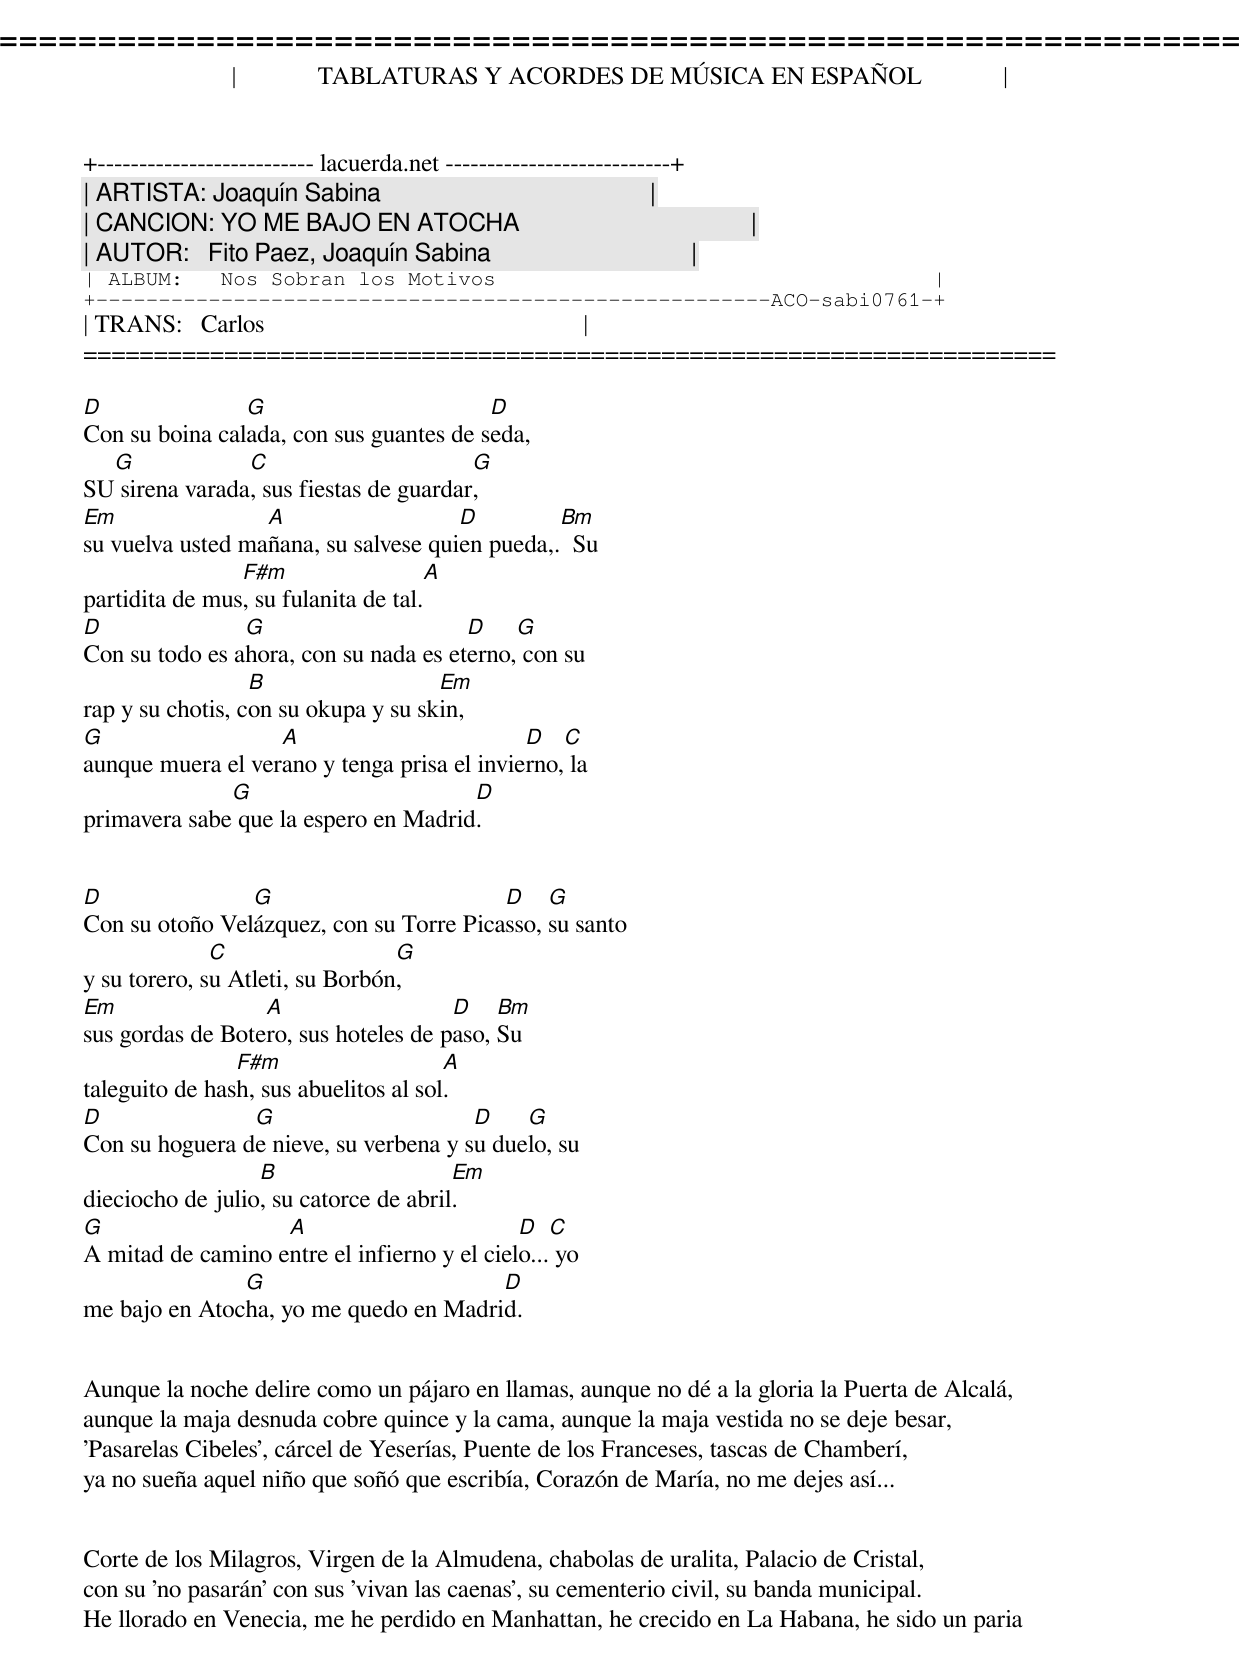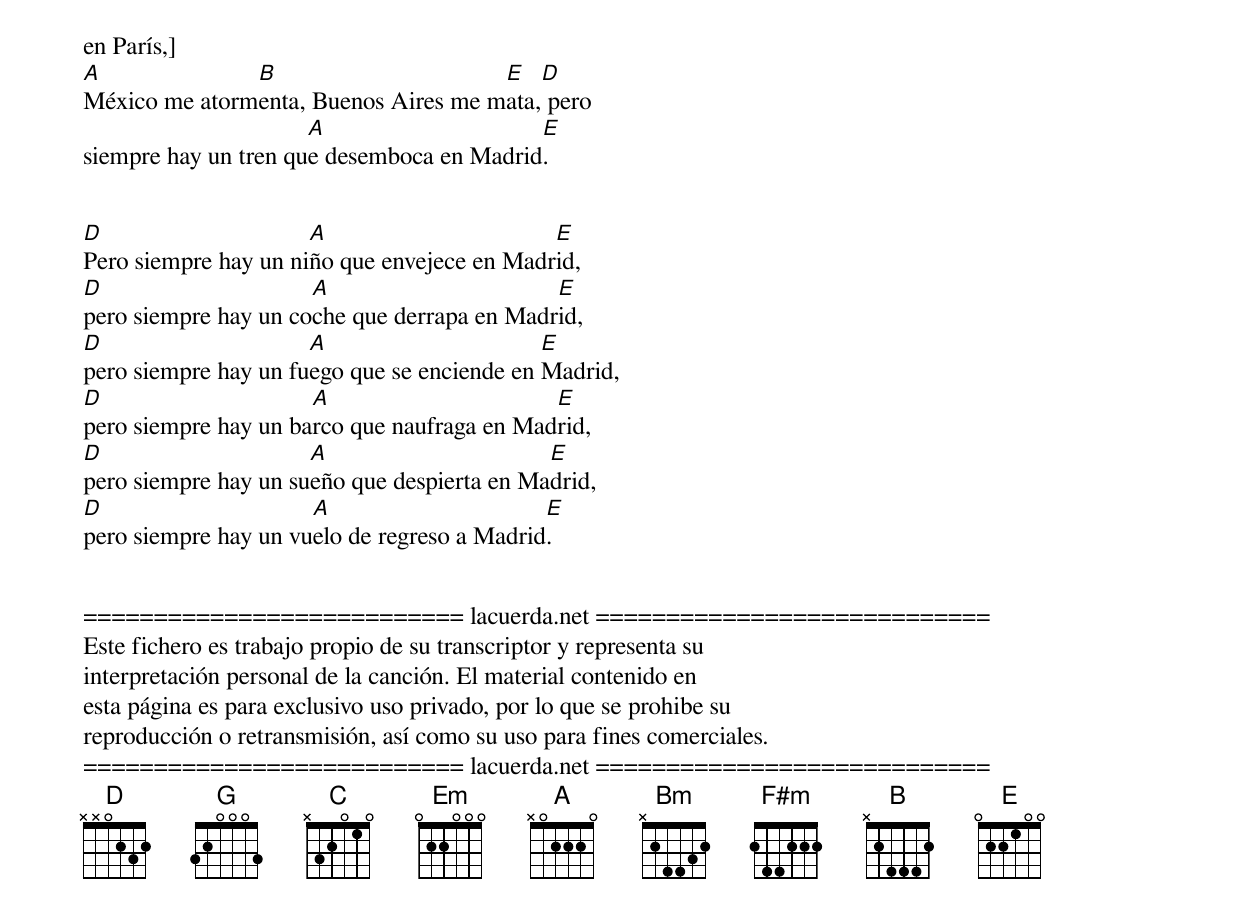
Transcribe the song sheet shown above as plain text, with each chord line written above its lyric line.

=====================================================================
|             TABLATURAS Y ACORDES DE MÚSICA EN ESPAÑOL             |
+-------------------------- lacuerda.net ---------------------------+
| ARTISTA: Joaquín Sabina                                           |
| CANCION: YO ME BAJO EN ATOCHA                                     |
| AUTOR:   Fito Paez, Joaquín Sabina                                |
| ALBUM:   Nos Sobran los Motivos                                   |
+------------------------------------------------------ACO-sabi0761-+
| TRANS:   Carlos                                                   |
=====================================================================

D               G                        D
Con su boina calada, con sus guantes de seda,
  G             C                       G
SU sirena varada, sus fiestas de guardar,
Em                A                   D         Bm
su vuelva usted mañana, su salvese quien pueda,.  Su
                F#m                  A
partidita de mus, su fulanita de tal.
D               G                      D    G
Con su todo es ahora, con su nada es eterno, con su
                  B                  Em
rap y su chotis, con su okupa y su skin,
G                  A                         D   C
aunque muera el verano y tenga prisa el invierno, la
              G                       D
primavera sabe que la espero en Madrid.


D               G                        D    G
Con su otoño Velázquez, con su Torre Picasso, su santo
              C                  G
y su torero, su Atleti, su Borbón,
Em                A                   D    Bm
sus gordas de Botero, sus hoteles de paso, Su
                F#m                    A
taleguito de hash, sus abuelitos al sol.
D               G                      D    G
Con su hoguera de nieve, su verbena y su duelo, su
                  B                    Em
dieciocho de julio, su catorce de abril.
G                  A                         D   C
A mitad de camino entre el infierno y el cielo... yo
               G                       D
me bajo en Atocha, yo me quedo en Madrid.


Aunque la noche delire como un pájaro en llamas, aunque no dé a la gloria la Puerta de Alcalá,
aunque la maja desnuda cobre quince y la cama, aunque la maja vestida no se deje besar,
'Pasarelas Cibeles', cárcel de Yeserías, Puente de los Franceses, tascas de Chamberí,
ya no sueña aquel niño que soñó que escribía, Corazón de María, no me dejes así...


Corte de los Milagros, Virgen de la Almudena, chabolas de uralita, Palacio de Cristal,
con su 'no pasarán' con sus 'vivan las caenas', su cementerio civil, su banda municipal.
He llorado en Venecia, me he perdido en Manhattan, he crecido en La Habana, he sido un paria
en París,]
A              B                      E   D
México me atormenta, Buenos Aires me mata, pero
                      A                    E
siempre hay un tren que desemboca en Madrid.


D                     A                      E
Pero siempre hay un niño que envejece en Madrid,
D                     A                      E
pero siempre hay un coche que derrapa en Madrid,
D                     A                      E
pero siempre hay un fuego que se enciende en Madrid,
D                     A                      E
pero siempre hay un barco que naufraga en Madrid,
D                     A                      E
pero siempre hay un sueño que despierta en Madrid,
D                     A                      E
pero siempre hay un vuelo de regreso a Madrid.


=========================== lacuerda.net ============================
Este fichero es trabajo propio de su transcriptor y representa su
interpretación personal de la canción. El material contenido en
esta página es para exclusivo uso privado, por lo que se prohibe su
reproducción o retransmisión, así como su uso para fines comerciales.
=========================== lacuerda.net ============================
